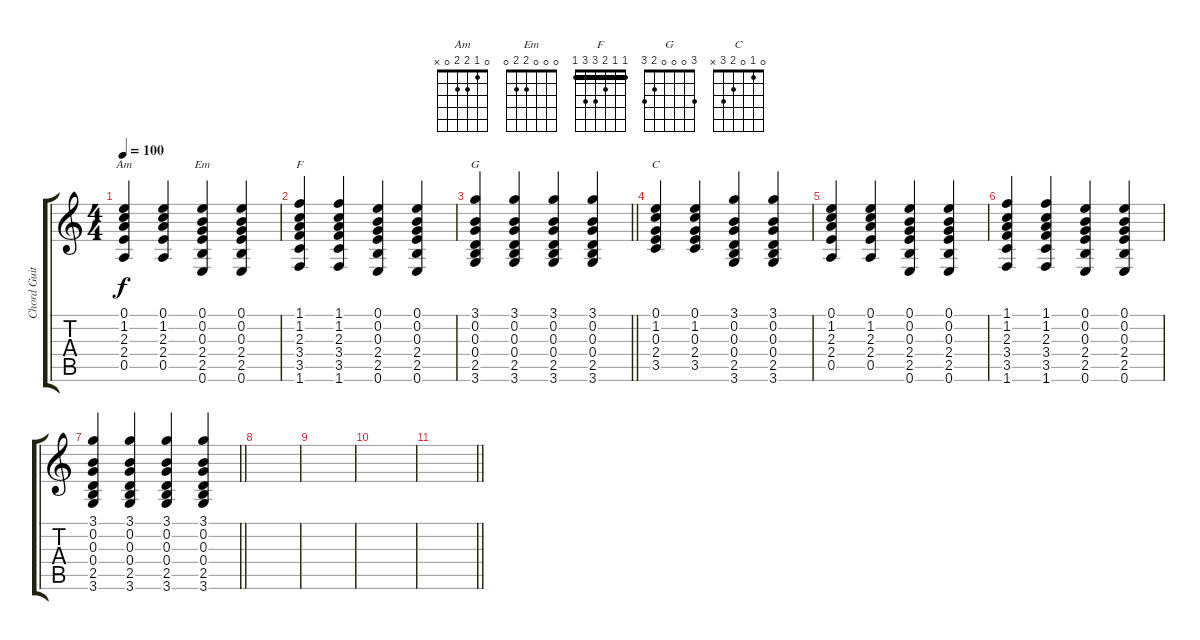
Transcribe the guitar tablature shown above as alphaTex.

\track ("Chord Guitar" "Chord Guit") {instrument electricguitarclean}
\staff {score tabs}
\tuning (E4 B3 G3 D3 A2 E2) {hide}
\chord ("Am" 0 1 2 2 0 x)
\chord ("Em" 0 0 0 2 2 0)
\chord ("F" 1 1 2 3 3 1) {barre 1}
\chord ("G" 3 0 0 0 2 3)
\chord ("C" 0 1 0 2 3 x)
\ts (4 4)
\tempo 100
\clef g2
\ks c
(0.1 1.2 2.3 2.4 0.5).4{ch "Am" dy f} (0.1 1.2 2.3 2.4 0.5).4 (0.1 0.2 0.3 2.4 2.5 0.6).4{ch "Em"} (0.1 0.2 0.3 2.4 2.5 0.6).4 |
(1.1 1.2 2.3 3.4 3.5 1.6).4{ch "F"} (1.1 1.2 2.3 3.4 3.5 1.6).4 (0.1 0.2 0.3 2.4 2.5 0.6).4 (0.1 0.2 0.3 2.4 2.5 0.6).4 |
\barLineRight lightlight
(3.1 0.2 0.3 0.4 2.5 3.6).4{ch "G"} (3.1 0.2 0.3 0.4 2.5 3.6).4 (3.1 0.2 0.3 0.4 2.5 3.6).4 (3.1 0.2 0.3 0.4 2.5 3.6).4 |
(0.1 1.2 0.3 2.4 3.5).4{ch "C"} (0.1 1.2 0.3 2.4 3.5).4 (3.1 0.2 0.3 0.4 2.5 3.6).4 (3.1 0.2 0.3 0.4 2.5 3.6).4 |
(0.1 1.2 2.3 2.4 0.5).4 (0.1 1.2 2.3 2.4 0.5).4 (0.1 0.2 0.3 2.4 2.5 0.6).4 (0.1 0.2 0.3 2.4 2.5 0.6).4 |
(1.1 1.2 2.3 3.4 3.5 1.6).4 (1.1 1.2 2.3 3.4 3.5 1.6).4 (0.1 0.2 0.3 2.4 2.5 0.6).4 (0.1 0.2 0.3 2.4 2.5 0.6).4 |
\barLineRight lightlight
(3.1 0.2 0.3 0.4 2.5 3.6).4 (3.1 0.2 0.3 0.4 2.5 3.6).4 (3.1 0.2 0.3 0.4 2.5 3.6).4 (3.1 0.2 0.3 0.4 2.5 3.6).4 |
|
|
|
\barLineRight lightlight
